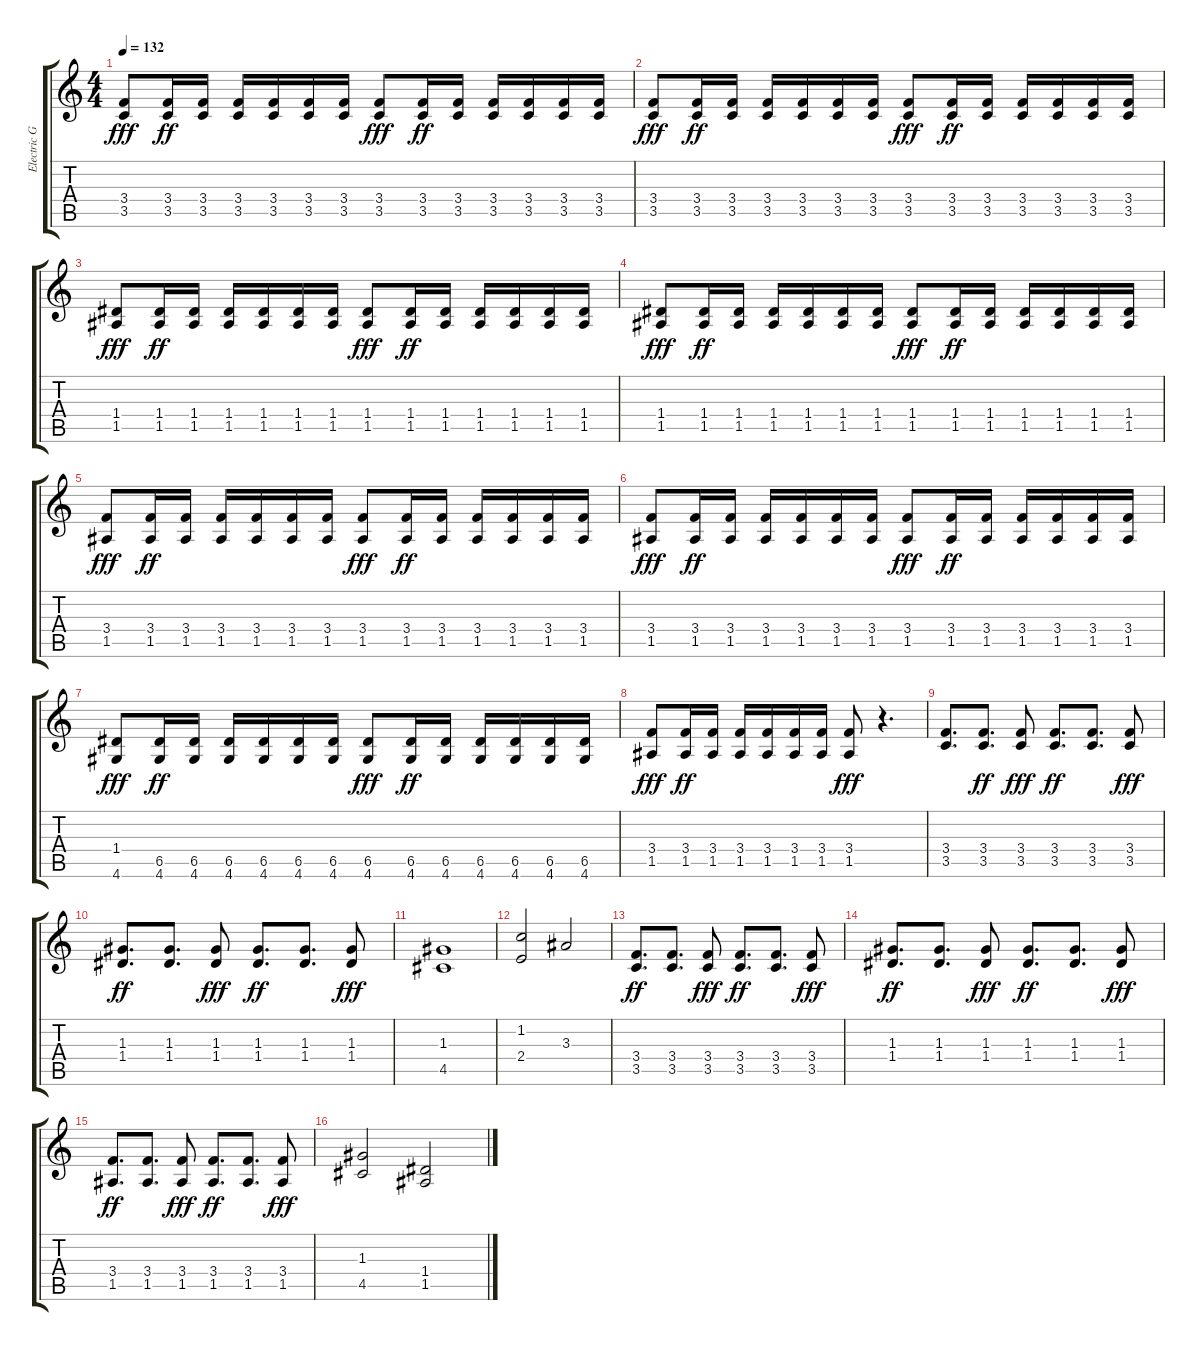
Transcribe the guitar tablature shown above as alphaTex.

\track ("Electric Guitar 2" "Electric G") {instrument distortionguitar}
\staff {score tabs}
\tuning (E4 B3 G3 D3 A2 E2) {hide}
\ts (4 4)
\tempo 132
\clef g2
\ks c
(3.4 3.5).8{dy fff} (3.4 3.5).16{dy ff} (3.4 3.5).16 (3.4 3.5).16 (3.4 3.5).16 (3.4 3.5).16 (3.4 3.5).16 (3.4 3.5).8{dy fff} (3.4 3.5).16{dy ff} (3.4 3.5).16 (3.4 3.5).16 (3.4 3.5).16 (3.4 3.5).16 (3.4 3.5).16 |
(3.4 3.5).8{dy fff} (3.4 3.5).16{dy ff} (3.4 3.5).16 (3.4 3.5).16 (3.4 3.5).16 (3.4 3.5).16 (3.4 3.5).16 (3.4 3.5).8{dy fff} (3.4 3.5).16{dy ff} (3.4 3.5).16 (3.4 3.5).16 (3.4 3.5).16 (3.4 3.5).16 (3.4 3.5).16 |
(1.4 1.5).8{dy fff} (1.4 1.5).16{dy ff} (1.4 1.5).16 (1.4 1.5).16 (1.4 1.5).16 (1.4 1.5).16 (1.4 1.5).16 (1.4 1.5).8{dy fff} (1.4 1.5).16{dy ff} (1.4 1.5).16 (1.4 1.5).16 (1.4 1.5).16 (1.4 1.5).16 (1.4 1.5).16 |
(1.4 1.5).8{dy fff} (1.4 1.5).16{dy ff} (1.4 1.5).16 (1.4 1.5).16 (1.4 1.5).16 (1.4 1.5).16 (1.4 1.5).16 (1.4 1.5).8{dy fff} (1.4 1.5).16{dy ff} (1.4 1.5).16 (1.4 1.5).16 (1.4 1.5).16 (1.4 1.5).16 (1.4 1.5).16 |
(3.4 1.5).8{dy fff} (3.4 1.5).16{dy ff} (3.4 1.5).16 (3.4 1.5).16 (3.4 1.5).16 (3.4 1.5).16 (3.4 1.5).16 (3.4 1.5).8{dy fff} (3.4 1.5).16{dy ff} (3.4 1.5).16 (3.4 1.5).16 (3.4 1.5).16 (3.4 1.5).16 (3.4 1.5).16 |
(3.4 1.5).8{dy fff} (3.4 1.5).16{dy ff} (3.4 1.5).16 (3.4 1.5).16 (3.4 1.5).16 (3.4 1.5).16 (3.4 1.5).16 (3.4 1.5).8{dy fff} (3.4 1.5).16{dy ff} (3.4 1.5).16 (3.4 1.5).16 (3.4 1.5).16 (3.4 1.5).16 (3.4 1.5).16 |
(1.4 4.6).8{dy fff} (6.5 4.6).16{dy ff} (6.5 4.6).16 (6.5 4.6).16 (6.5 4.6).16 (6.5 4.6).16 (6.5 4.6).16 (6.5 4.6).8{dy fff} (6.5 4.6).16{dy ff} (6.5 4.6).16 (6.5 4.6).16 (6.5 4.6).16 (6.5 4.6).16 (6.5 4.6).16 |
(3.4 1.5).8{dy fff} (3.4 1.5).16{dy ff} (3.4 1.5).16 (3.4 1.5).16 (3.4 1.5).16 (3.4 1.5).16 (3.4 1.5).16 (3.4 1.5).8{dy fff} r.4{d} |
(3.4 3.5).8{d} (3.4 3.5).8{d dy ff} (3.4 3.5).8{dy fff} (3.4 3.5).8{d dy ff} (3.4 3.5).8{d} (3.4 3.5).8{dy fff} |
(1.3 1.4).8{d dy ff} (1.3 1.4).8{d} (1.3 1.4).8{dy fff} (1.3 1.4).8{d dy ff} (1.3 1.4).8{d} (1.3 1.4).8{dy fff} |
(1.3 4.5).1 |
(1.2 2.4).2 3.3.2 |
(3.4 3.5).8{d dy ff} (3.4 3.5).8{d} (3.4 3.5).8{dy fff} (3.4 3.5).8{d dy ff} (3.4 3.5).8{d} (3.4 3.5).8{dy fff} |
(1.3 1.4).8{d dy ff} (1.3 1.4).8{d} (1.3 1.4).8{dy fff} (1.3 1.4).8{d dy ff} (1.3 1.4).8{d} (1.3 1.4).8{dy fff} |
(3.4 1.5).8{d dy ff} (3.4 1.5).8{d} (3.4 1.5).8{dy fff} (3.4 1.5).8{d dy ff} (3.4 1.5).8{d} (3.4 1.5).8{dy fff} |
(1.3 4.5).2 (1.4 1.5).2
